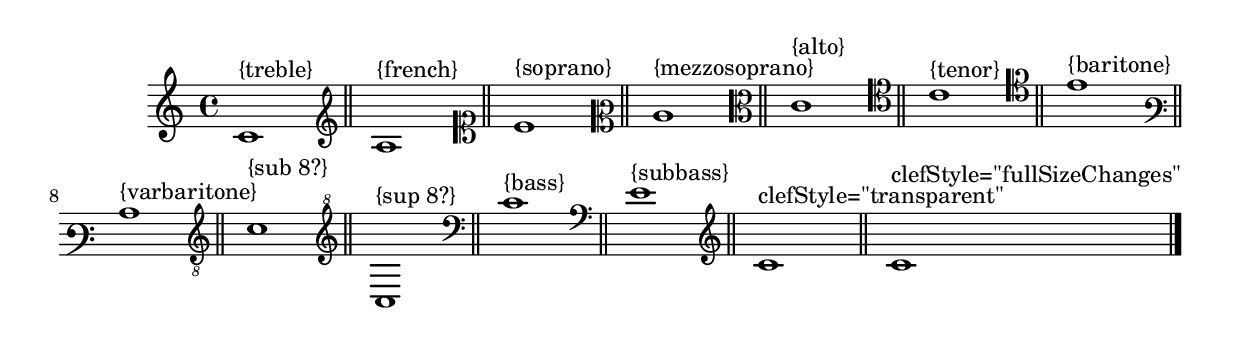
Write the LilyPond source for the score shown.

\version "1.2.0";

\score {
       \notes{ 
       
         \clef "treble"; c'1^"{treble}" \bar "||";
         \clef "french";c'1^"{french}" \bar "||";
         \clef "soprano";c'1^"{soprano}" \bar "||";
         \clef "mezzosoprano";c'1^"{mezzosoprano}" \bar "||";
         \clef "alto";c'1^"{alto}" \bar "||";
         \clef "tenor";c'1^"{tenor}" \bar "||";
         \clef "baritone";c'1^"{baritone}" \bar "||";
         \clef "varbaritone";c'1^"{varbaritone}" \bar "||";
         \clef "G_8";c'1^"{sub 8?}" \bar "||";
         \clef "G^8";c'1^"{sup 8?}" \bar "||";
         \clef "bass";c'1^"{bass}" \bar "||";
         \clef "subbass";c'1^"{subbass}" \bar "||";
	\property Staff.clefStyle="transparent"
         \clef "treble"; c'1^"clefStyle=\"transparent\"" \bar "||";
	\property Staff.clefStyle="fullSizeChanges"
         \clef "treble"; c'1^"clefStyle=\"fullSizeChanges\"" \bar "|.";
         }
         \paper{
         }
}

